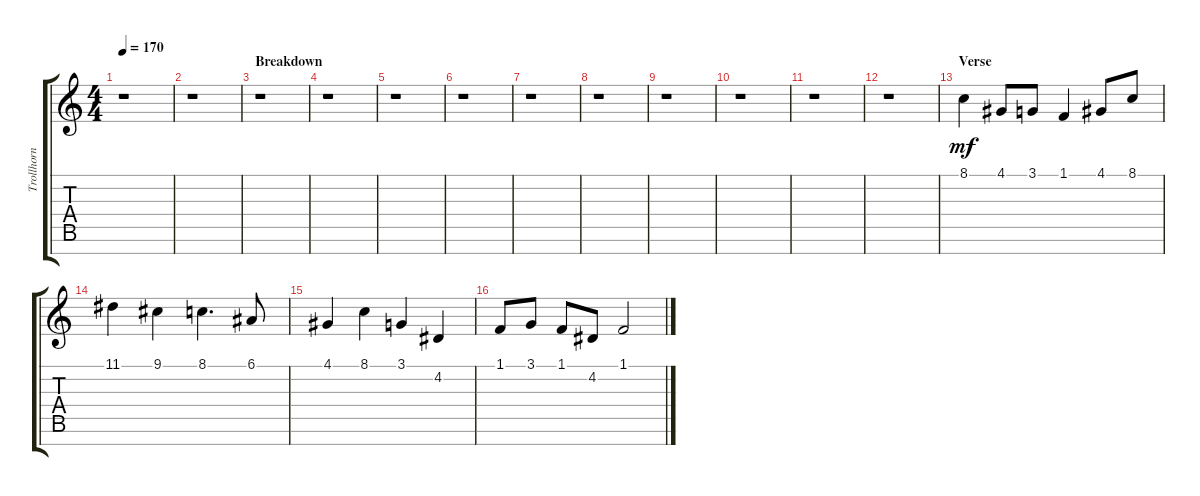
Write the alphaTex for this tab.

\track ("Trollhorn (flute)" "Trollhorn ") {instrument flute}
\staff {score tabs}
\tuning (E4 B3 G3 D3 A2 E2 B1) {hide}
\ts (4 4)
\tempo 170
\clef g2
\ks c
r.1{dy mf} |
r.1 |
\section ("" "Breakdown")
r.1 |
r.1 |
r.1 |
r.1 |
r.1 |
r.1 |
r.1 |
r.1 |
r.1 |
r.1 |
\section ("" "Verse")
8.1.4 4.1.8 3.1.8 1.1.4 4.1.8 8.1.8 |
11.1.4 9.1.4 8.1.4{d} 6.1.8 |
4.1.4 8.1.4 3.1.4 4.2.4 |
1.1.8 3.1.8 1.1.8 4.2.8 1.1.2
